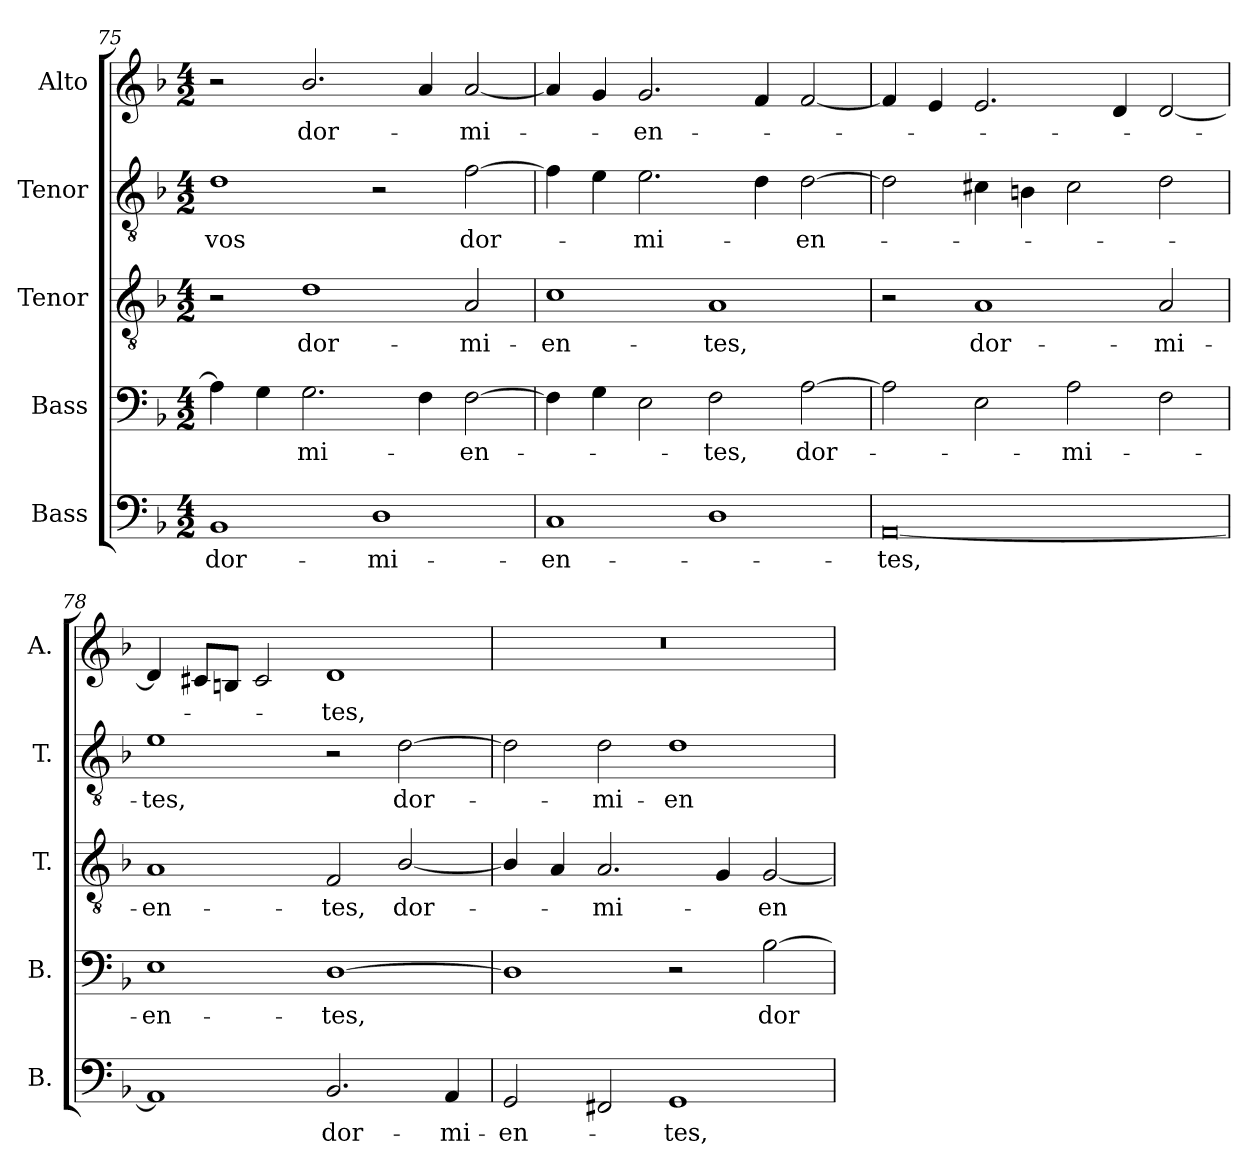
**kern	**text	**kern	**text	**kern	**text	**kern	**text	**kern	**text
*part5	*part5	*part4	*part4	*part3	*part3	*part2	*part2	*part1	*part1
*staff5	*staff5	*staff4	*staff4	*staff3	*staff3	*staff2	*staff2	*staff1	*staff1
*I"Bass	*	*I"Bass	*	*I"Tenor	*	*I"Tenor	*	*I"Alto	*
*I'B.	*	*I'B.	*	*I'T.	*	*I'T.	*	*I'A.	*
*clefF4	*	*clefF4	*	*clefGv2	*	*clefGv2	*	*clefG2	*
*	*	*	*	*ITrd7c12	*	*ITrd7c12	*	*	*
*k[b-]	*	*k[b-]	*	*k[b-]	*	*k[b-]	*	*k[b-]	*
*F:	*	*F:	*	*F:	*	*F:	*	*F:	*
*M4/2	*	*M4/2	*	*M4/2	*	*M4/2	*	*M4/2	*
=75	=75	=75	=75	=75	=75	=75	=75	=75	=75
!	!LO:LY:b:color=#000000	!	!	!	!	!	!	!	!
!	!	!	!	!	!	!	!LO:LY:b:color=#000000	!	!
1BB-i	dor-	4Ai\]	.	2r	.	1Di	vos	2r	.
.	.	4Gi\	.	.	.	.	.	.	.
!	!	!	!LO:LY:b:color=#000000	!	!	!	!	!	!
!	!	!	!	!	!LO:LY:b:color=#000000	!	!	!	!
!	!	!	!	!	!	!	!	!	!LO:LY:b:color=#000000
.	.	2.Gi\	-mi-	1Di	dor-	.	.	2.b-i/	dor-
!	!LO:LY:b:color=#000000	!	!	!	!	!	!	!	!
1Di	-mi-	.	.	.	.	2r	.	.	.
.	.	4Fi\	.	.	.	.	.	4ai/	.
!	!	!	!LO:LY:b:color=#000000	!	!	!	!	!	!
!	!	!	!	!	!LO:LY:b:color=#000000	!	!	!	!
!	!	!	!	!	!	!	!LO:LY:b:color=#000000	!	!
!	!	!	!	!	!	!	!	!	!LO:LY:b:color=#000000
.	.	[2Fi\	-en-	2AAi/	-mi-	[2Fi\	dor-	[2ai/	-mi-
=76	=76	=76	=76	=76	=76	=76	=76	=76	=76
!	!LO:LY:b:color=#000000	!	!	!	!	!	!	!	!
!	!	!	!	!	!LO:LY:b:color=#000000	!	!	!	!
1Ci	-en-	4Fi\]	.	1Ci	-en-	4Fi\]	.	4ai/]	.
.	.	4Gi\	.	.	.	4Ei\	.	4gi/	.
!	!	!	!	!	!	!	!LO:LY:b:color=#000000	!	!
!	!	!	!	!	!	!	!	!	!LO:LY:b:color=#000000
.	.	2Ei\	.	.	.	2.Ei\	-mi-	2.gi/	-en-
!	!	!	!LO:LY:b:color=#000000	!	!	!	!	!	!
!	!	!	!	!	!LO:LY:b:color=#000000	!	!	!	!
1Di	.	2Fi\	-tes,	1AAi	-tes,	.	.	.	.
.	.	.	.	.	.	4Di\	.	4fi/	.
!	!	!	!LO:LY:b:color=#000000	!	!	!	!	!	!
!	!	!	!	!	!	!	!LO:LY:b:color=#000000	!	!
.	.	[2Ai\	dor-	.	.	[2Di\	-en-	[2fi/	.
=77	=77	=77	=77	=77	=77	=77	=77	=77	=77
!	!LO:LY:b:color=#000000	!	!	!	!	!	!	!	!
[0AAi	-tes,	2Ai\]	.	2r	.	2Di\]	.	4fi/]	.
.	.	.	.	.	.	.	.	4ei/	.
!	!	!	!	!	!LO:LY:b:color=#000000	!	!	!	!
.	.	2Ei\	.	1AAi	dor-	4C#Xi\	.	2.ei/	.
.	.	.	.	.	.	4BBni\	.	.	.
!	!	!	!LO:LY:b:color=#000000	!	!	!	!	!	!
.	.	2Ai\	-mi-	.	.	2C#i\	.	.	.
.	.	.	.	.	.	.	.	4di/	.
!	!	!	!	!	!LO:LY:b:color=#000000	!	!	!	!
.	.	2Fi\	.	2AAi/	-mi-	2Di\	.	[2di/	.
!!LO:PB:g=z
=78	=78	=78	=78	=78	=78	=78	=78	=78	=78
!	!	!	!LO:LY:b:color=#000000	!	!	!	!	!	!
!	!	!	!	!	!LO:LY:b:color=#000000	!	!	!	!
!	!	!	!	!	!	!	!LO:LY:b:color=#000000	!	!
1AAi]	.	1Ei	-en-	1AAi	-en-	1Ei	-tes,	4di/]	.
.	.	.	.	.	.	.	.	8c#Xi/L	.
.	.	.	.	.	.	.	.	8Bni/J	.
.	.	.	.	.	.	.	.	2c#i/	.
!	!LO:LY:b:color=#000000	!	!	!	!	!	!	!	!
!	!	!	!LO:LY:b:color=#000000	!	!	!	!	!	!
!	!	!	!	!	!LO:LY:b:color=#000000	!	!	!	!
!	!	!	!	!	!	!	!	!	!LO:LY:b:color=#000000
2.BB-i/	dor-	[1Di	-tes,	2FFi/	-tes,	2r	.	1di	-tes,
!	!	!	!	!	!LO:LY:b:color=#000000	!	!	!	!
!	!	!	!	!	!	!	!LO:LY:b:color=#000000	!	!
.	.	.	.	[2BB-i/	dor-	[2Di\	dor-	.	.
!	!LO:LY:b:color=#000000	!	!	!	!	!	!	!	!
4AAi/	-mi-	.	.	.	.	.	.	.	.
=79	=79	=79	=79	=79	=79	=79	=79	=79	=79
!	!LO:LY:b:color=#000000	!	!	!	!	!	!	!LO:N:vis=1	!
2GGi/	-en-	1Di]	.	4BB-i/]	.	2Di\]	.	0r	.
.	.	.	.	4AAi/	.	.	.	.	.
!	!	!	!	!	!LO:LY:b:color=#000000	!	!	!	!
!	!	!	!	!	!	!	!LO:LY:b:color=#000000	!	!
2FF#Xi/	.	.	.	2.AAi/	-mi-	2Di\	-mi-	.	.
!	!LO:LY:b:color=#000000	!	!	!	!	!	!	!	!
!	!	!	!	!	!	!	!LO:LY:b:color=#000000	!	!
1GGi	-tes,	2r	.	.	.	1Di	-en-	.	.
.	.	.	.	4GGi/	.	.	.	.	.
!	!	!	!LO:LY:b:color=#000000	!	!	!	!	!	!
!	!	!	!	!	!LO:LY:b:color=#000000	!	!	!	!
.	.	[2B-i\	dor-	[2GGi/	-en-	.	.	.	.
=	=	=	=	=	=	=	=	=	=
*-	*-	*-	*-	*-	*-	*-	*-	*-	*-
